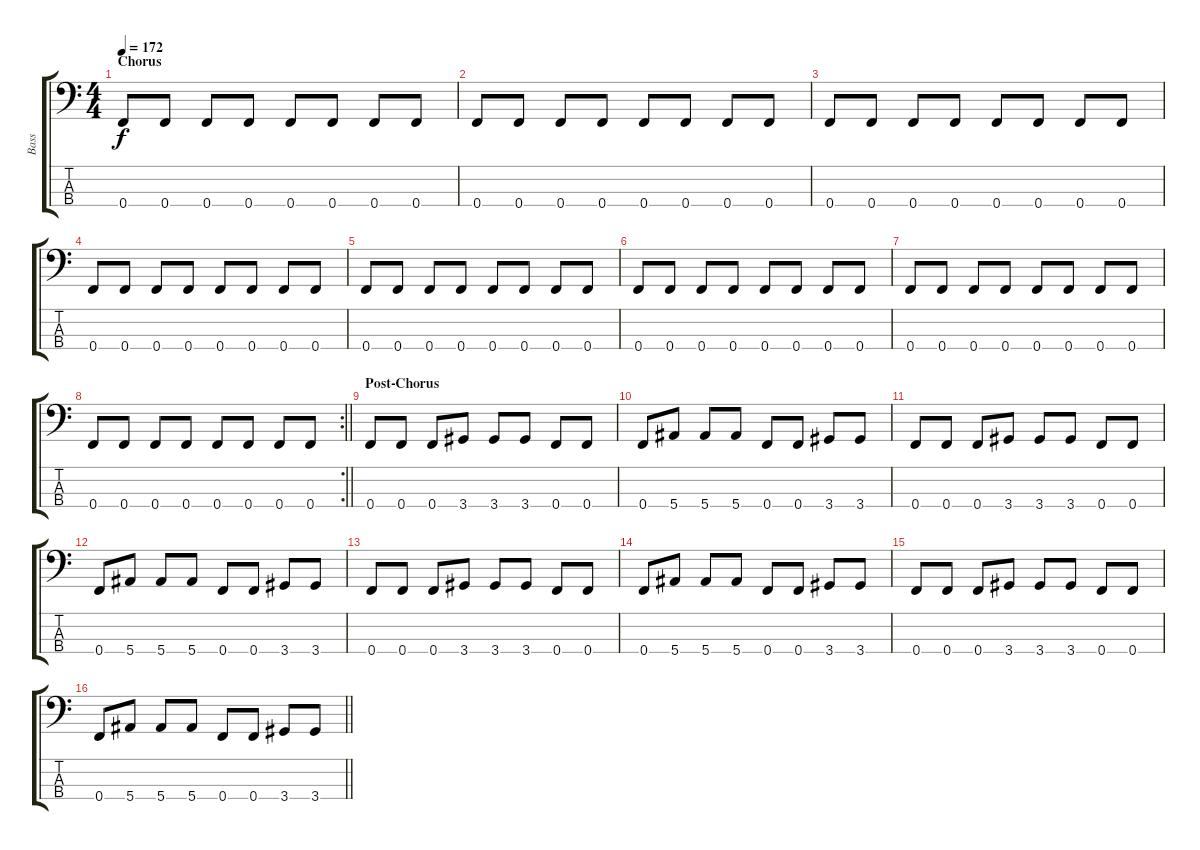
\track ("Bass" "Bass") {instrument electricbassfinger}
\staff {score tabs}
\tuning (Ab2 Eb2 Bb1 F1) {hide}
\ts (4 4)
\section ("" "Chorus")
\tempo 172
\clef f4
\ks c
0.4.8{dy f} 0.4.8 0.4.8 0.4.8 0.4.8 0.4.8 0.4.8 0.4.8 |
0.4.8 0.4.8 0.4.8 0.4.8 0.4.8 0.4.8 0.4.8 0.4.8 |
0.4.8 0.4.8 0.4.8 0.4.8 0.4.8 0.4.8 0.4.8 0.4.8 |
0.4.8 0.4.8 0.4.8 0.4.8 0.4.8 0.4.8 0.4.8 0.4.8 |
0.4.8 0.4.8 0.4.8 0.4.8 0.4.8 0.4.8 0.4.8 0.4.8 |
0.4.8 0.4.8 0.4.8 0.4.8 0.4.8 0.4.8 0.4.8 0.4.8 |
0.4.8 0.4.8 0.4.8 0.4.8 0.4.8 0.4.8 0.4.8 0.4.8 |
\rc 2
\barLineRight lightlight
0.4.8 0.4.8 0.4.8 0.4.8 0.4.8 0.4.8 0.4.8 0.4.8 |
\section ("" "Post-Chorus")
0.4.8 0.4.8 0.4.8 3.4.8 3.4.8 3.4.8 0.4.8 0.4.8 |
0.4.8 5.4.8 5.4.8 5.4.8 0.4.8 0.4.8 3.4.8 3.4.8 |
0.4.8 0.4.8 0.4.8 3.4.8 3.4.8 3.4.8 0.4.8 0.4.8 |
0.4.8 5.4.8 5.4.8 5.4.8 0.4.8 0.4.8 3.4.8 3.4.8 |
0.4.8 0.4.8 0.4.8 3.4.8 3.4.8 3.4.8 0.4.8 0.4.8 |
0.4.8 5.4.8 5.4.8 5.4.8 0.4.8 0.4.8 3.4.8 3.4.8 |
0.4.8 0.4.8 0.4.8 3.4.8 3.4.8 3.4.8 0.4.8 0.4.8 |
\barLineRight lightlight
0.4.8 5.4.8 5.4.8 5.4.8 0.4.8 0.4.8 3.4.8 3.4.8
